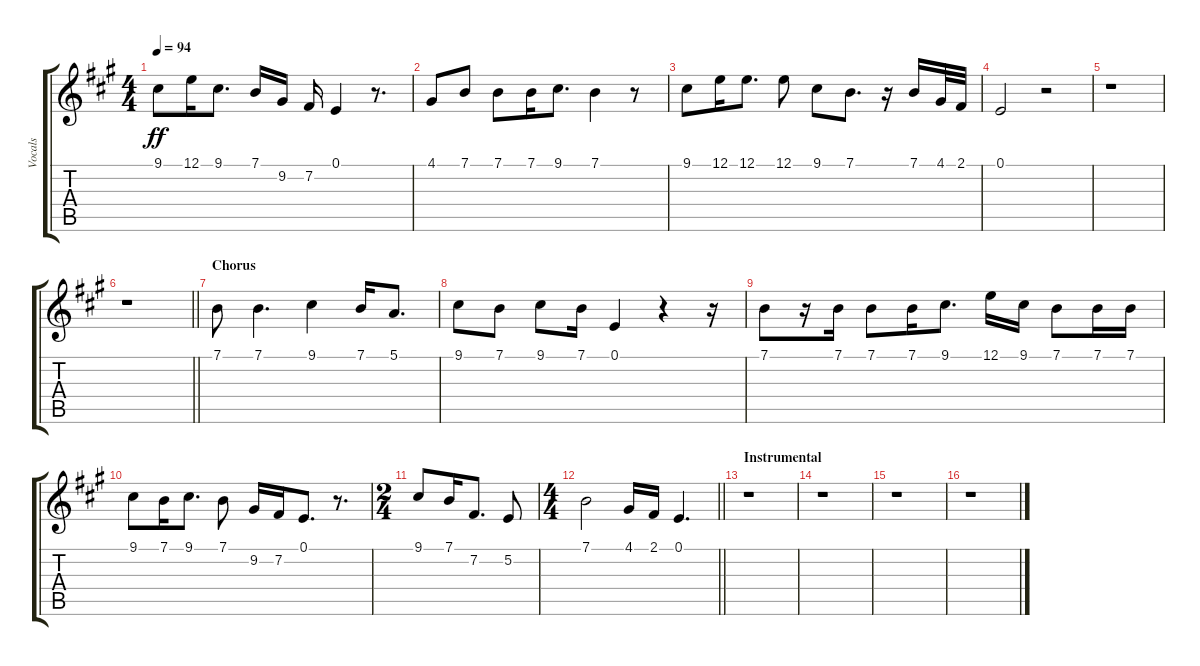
\track ("Vocals" "Vocals") {instrument harmonica}
\staff {score tabs}
\tuning (E4 B3 G3 D3 A2 E2) {hide}
\ts (4 4)
\tempo 94
\clef g2
\ks a
9.1.8{dy ff} 12.1.16 9.1.8{d} 7.1.16 9.2.16 7.2.16 0.1.4 r.8{d} |
4.1.8 7.1.8 7.1.8 7.1.16 9.1.8{d} 7.1.4 r.8 |
9.1.8 12.1.16 12.1.8{d} 12.1.8 9.1.8 7.1.8{d} r.16 7.1.16 4.1.32 2.1.32 |
0.1.2 r.2 |
r.1 |
\barLineRight lightlight
r.1 |
\section ("" "Chorus")
7.1.8 7.1.4{d} 9.1.4 7.1.16 5.1.8{d} |
9.1.8 7.1.8 9.1.8 7.1.16 0.1.4 r.4 r.16 |
7.1.8 r.16 7.1.16 7.1.8 7.1.16 9.1.8{d} 12.1.16 9.1.16 7.1.8 7.1.16 7.1.16 |
9.1.8 7.1.16 9.1.8{d} 7.1.8 9.2.16 7.2.16 0.1.8{d} r.8{d} |
\ts (2 4)
9.1.8 7.1.16 7.2.8{d} 5.2.8 |
\ts (4 4)
\barLineRight lightlight
7.1.2 4.1.16 2.1.16 0.1.4{d} |
\section ("" "Instrumental")
r.1 |
r.1 |
r.1 |
r.1
